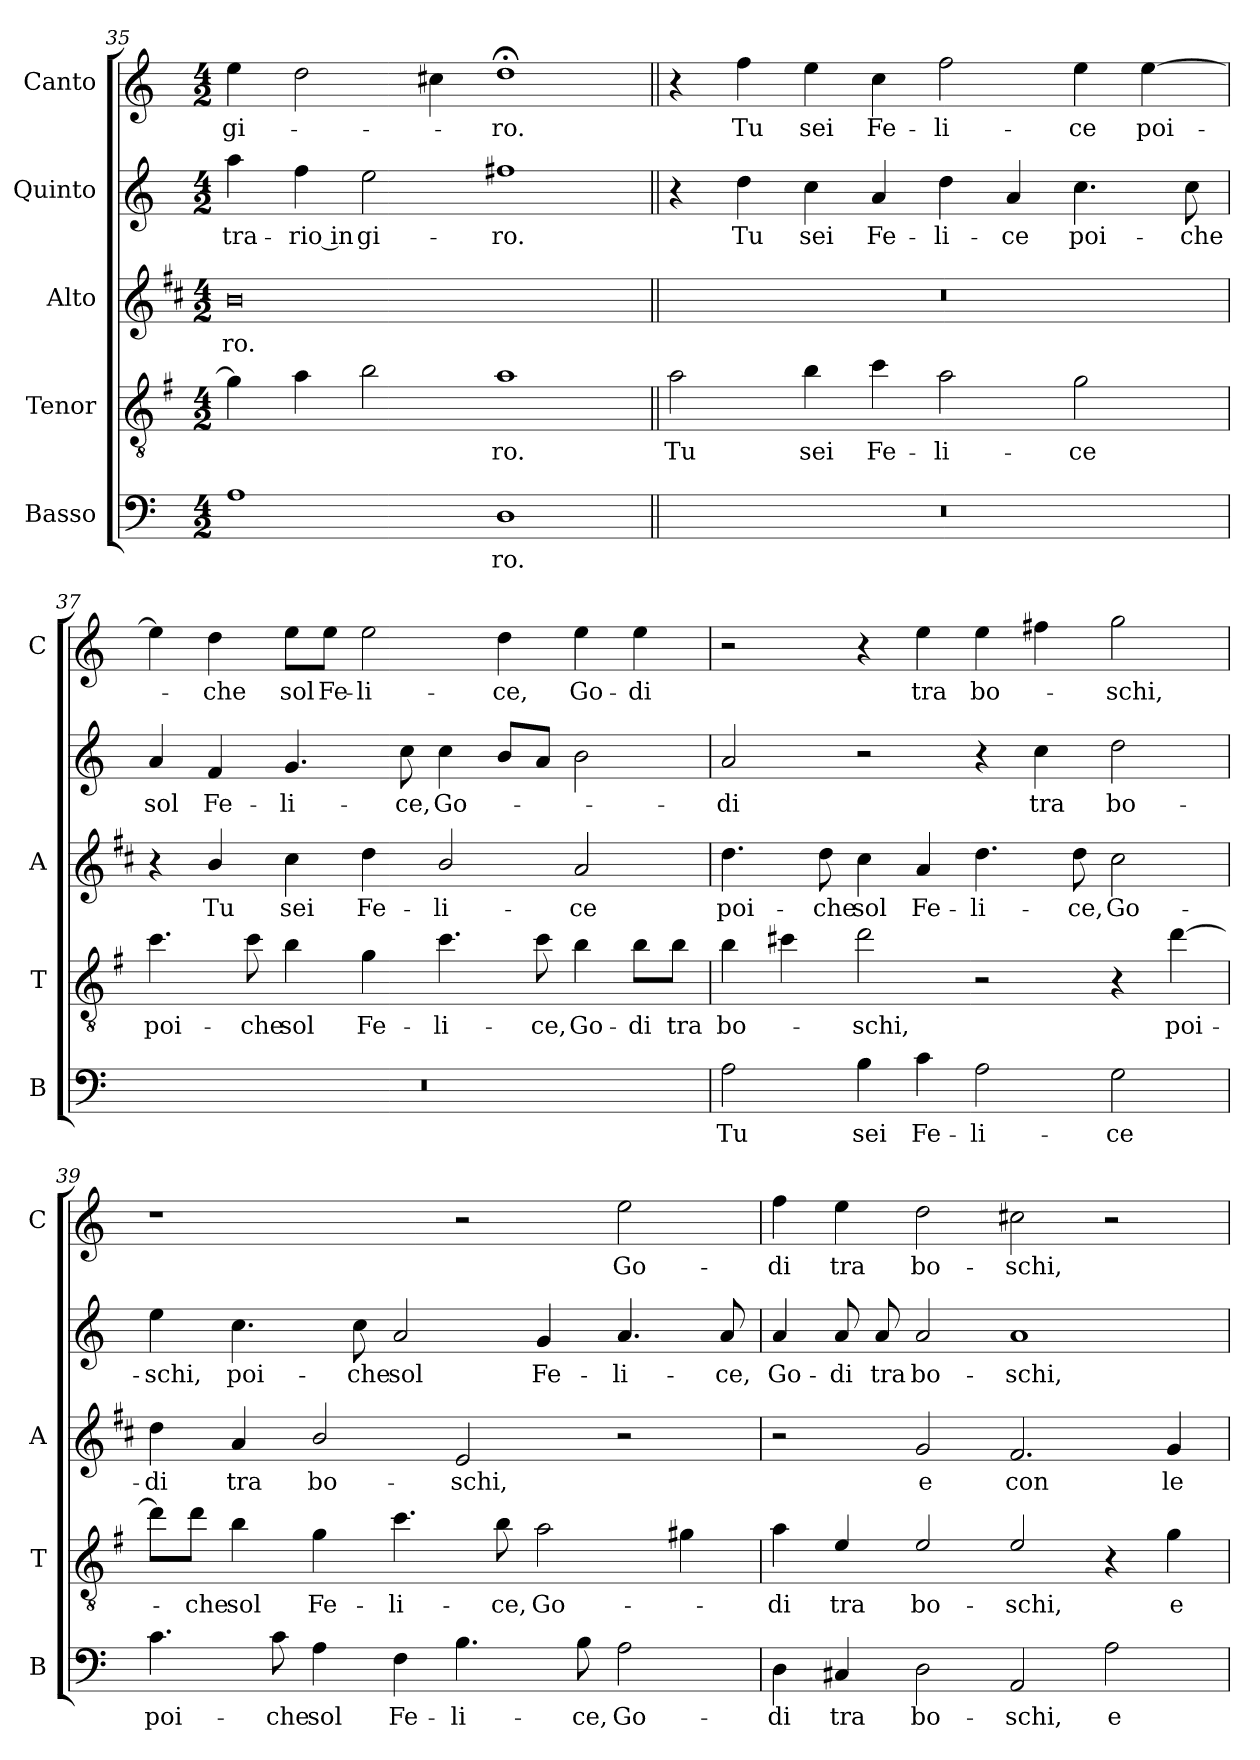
**kern	**text	**kern	**text	**kern	**text	**kern	**text	**kern	**text
*part5	*part5	*part4	*part4	*part3	*part3	*part2	*part2	*part1	*part1
*staff5	*staff5	*staff4	*staff4	*staff3	*staff3	*staff2	*staff2	*staff1	*staff1
*I"Basso	*	*I"Tenor	*	*I"Alto	*	*I"Quinto	*	*I"Canto	*
*I'B	*	*I'T	*	*I'A	*	*	*	*I'C	*
!!LO:PB:g=z
*clefF4	*	*clefGv2	*	*clefG2	*	*clefG2	*	*clefG2	*
*	*	*ITrd4c7	*	*ITrd1c2	*	*	*	*	*
*k[]	*	*k[]	*	*k[]	*	*k[]	*	*k[]	*
*C:	*	*C:	*	*C:	*	*C:	*	*C:	*
*M4/2	*	*M4/2	*	*M4/2	*	*M4/2	*	*M4/2	*
=35	=35	=35	=35	=35	=35	=35	=35	=35	=35
!	!	!	!	!	!LO:LY:b	!	!LO:LY:b	!	!LO:LY:b
1A	.	4c\]	.	0a	-ro.	4aa\	-tra-	4ee\	gi-
!	!	!	!	!	!	!	!LO:LY:b	!	!
.	.	4d\	.	.	.	4ff\	-rio in	2dd\	.
!	!	!	!	!	!	!	!LO:LY:b	!	!
.	.	2e\	.	.	.	2ee\	gi-	.	.
.	.	.	.	.	.	.	.	4cc#X\	.
!	!LO:LY:b	!	!LO:LY:b	!	!	!	!LO:LY:b	!	!LO:LY:b
1D	-ro.	1d	-ro.	.	.	1ff#X	-ro.	1dd;<	-ro.
=36||	=36||	=36||	=36||	=36||	=36||	=36||	=36||	=36||	=36||
!	!	!	!LO:LY:b	!	!	!	!	!	!
0r	.	2d\	Tu	0r	.	4r	.	4r	.
!	!	!	!	!	!	!	!LO:LY:b	!	!LO:LY:b
.	.	.	.	.	.	4dd\	Tu	4ff\	Tu
!	!	!	!LO:LY:b	!	!	!	!LO:LY:b	!	!LO:LY:b
.	.	4e\	sei	.	.	4cc\	sei	4ee\	sei
!	!	!	!LO:LY:b	!	!	!	!LO:LY:b	!	!LO:LY:b
.	.	4f\	Fe-	.	.	4a/	Fe-	4cc\	Fe-
!	!	!	!LO:LY:b	!	!	!	!LO:LY:b	!	!LO:LY:b
.	.	2d\	-li-	.	.	4dd\	-li-	2ff\	-li-
!	!	!	!	!	!	!	!LO:LY:b	!	!
.	.	.	.	.	.	4a/	-ce	.	.
!	!	!	!LO:LY:b	!	!	!	!LO:LY:b	!	!LO:LY:b
.	.	2c\	-ce	.	.	4.cc\	poi-	4ee\	-ce
!	!	!	!	!	!	!	!	!	!LO:LY:b
.	.	.	.	.	.	.	.	[4ee\	poi-
!	!	!	!	!	!	!	!LO:LY:b	!	!
.	.	.	.	.	.	8cc\	-che	.	.
=37	=37	=37	=37	=37	=37	=37	=37	=37	=37
!	!	!	!LO:LY:b	!	!	!	!LO:LY:b	!	!
0r	.	4.f\	poi-	4r	.	4a/	sol	4ee\]	.
!	!	!	!	!	!LO:LY:b	!	!LO:LY:b	!	!LO:LY:b
.	.	.	.	4a/	Tu	4f/	Fe-	4dd\	-che
!	!	!	!LO:LY:b	!	!	!	!	!	!
.	.	8f\	-che	.	.	.	.	.	.
!	!	!	!LO:LY:b	!	!LO:LY:b	!	!LO:LY:b	!	!LO:LY:b
.	.	4e\	sol	4b\	sei	4.g/	-li-	8ee\L	sol
!	!	!	!	!	!	!	!	!	!LO:LY:b
.	.	.	.	.	.	.	.	8ee\J	Fe-
!	!	!	!LO:LY:b	!	!LO:LY:b	!	!	!	!LO:LY:b
.	.	4c\	Fe-	4cc\	Fe-	.	.	2ee\	-li-
!	!	!	!	!	!	!	!LO:LY:b	!	!
.	.	.	.	.	.	8cc\	-ce,	.	.
!	!	!	!LO:LY:b	!	!LO:LY:b	!	!LO:LY:b	!	!
.	.	4.f\	-li-	2a/	-li-	4cc\	Go-	.	.
!	!	!	!	!	!	!	!	!	!LO:LY:b
.	.	.	.	.	.	8b/L	.	4dd\	-ce,
!	!	!	!LO:LY:b	!	!	!	!	!	!
.	.	8f\	-ce,	.	.	8a/J	.	.	.
!	!	!	!LO:LY:b	!	!LO:LY:b	!	!	!	!LO:LY:b
.	.	4e\	Go-	2g/	-ce	2b\	.	4ee\	Go-
!	!	!	!LO:LY:b	!	!	!	!	!	!LO:LY:b
.	.	8e\L	-di	.	.	.	.	4ee\	-di
!	!	!	!LO:LY:b	!	!	!	!	!	!
.	.	8e\J	tra	.	.	.	.	.	.
!!LO:LB:g=z
=38	=38	=38	=38	=38	=38	=38	=38	=38	=38
!	!LO:LY:b	!	!LO:LY:b	!	!LO:LY:b	!	!LO:LY:b	!	!
2A\	Tu	4e\	bo-	4.cc\	poi-	2a/	-di	2r	.
.	.	4f#X\	.	.	.	.	.	.	.
!	!	!	!	!	!LO:LY:b	!	!	!	!
.	.	.	.	8cc\	-che	.	.	.	.
!	!LO:LY:b	!	!LO:LY:b	!	!LO:LY:b	!	!	!	!
4B\	sei	2g\	-schi,	4b\	sol	2r	.	4r	.
!	!LO:LY:b	!	!	!	!LO:LY:b	!	!	!	!LO:LY:b
4c\	Fe-	.	.	4g/	Fe-	.	.	4ee\	tra
!	!LO:LY:b	!	!	!	!LO:LY:b	!	!	!	!LO:LY:b
2A\	-li-	2r	.	4.cc\	-li-	4r	.	4ee\	bo-
!	!	!	!	!	!	!	!LO:LY:b	!	!
.	.	.	.	.	.	4cc\	tra	4ff#X\	.
!	!	!	!	!	!LO:LY:b	!	!	!	!
.	.	.	.	8cc\	-ce,	.	.	.	.
!	!LO:LY:b	!	!	!	!LO:LY:b	!	!LO:LY:b	!	!LO:LY:b
2G\	-ce	4r	.	2b\	Go-	2dd\	bo-	2gg\	-schi,
!	!	!	!LO:LY:b	!	!	!	!	!	!
.	.	[4g\	poi-	.	.	.	.	.	.
=39	=39	=39	=39	=39	=39	=39	=39	=39	=39
!	!LO:LY:b	!	!	!	!LO:LY:b	!	!LO:LY:b	!	!
4.c\	poi-	8g\L]	.	4cc\	-di	4ee\	-schi,	1r	.
!	!	!	!LO:LY:b	!	!	!	!	!	!
.	.	8g\J	-che	.	.	.	.	.	.
!	!	!	!LO:LY:b	!	!LO:LY:b	!	!LO:LY:b	!	!
.	.	4e\	sol	4g/	tra	4.cc\	poi-	.	.
!	!LO:LY:b	!	!	!	!	!	!	!	!
8c\	-che	.	.	.	.	.	.	.	.
!	!LO:LY:b	!	!LO:LY:b	!	!LO:LY:b	!	!	!	!
4A\	sol	4c\	Fe-	2a/	bo-	.	.	.	.
!	!	!	!	!	!	!	!LO:LY:b	!	!
.	.	.	.	.	.	8cc\	-che	.	.
!	!LO:LY:b	!	!LO:LY:b	!	!	!	!LO:LY:b	!	!
4F\	Fe-	4.f\	-li-	.	.	2a/	sol	.	.
!	!LO:LY:b	!	!	!	!LO:LY:b	!	!	!	!
4.B\	-li-	.	.	2d/	-schi,	.	.	2r	.
!	!	!	!LO:LY:b	!	!	!	!	!	!
.	.	8e\	-ce,	.	.	.	.	.	.
!	!	!	!LO:LY:b	!	!	!	!LO:LY:b	!	!
.	.	2d\	Go-	.	.	4g/	Fe-	.	.
!	!LO:LY:b	!	!	!	!	!	!	!	!
8B\	-ce,	.	.	.	.	.	.	.	.
!	!LO:LY:b	!	!	!	!	!	!LO:LY:b	!	!LO:LY:b
2A\	Go-	.	.	2r	.	4.a/	-li-	2ee\	Go-
.	.	4c#X\	.	.	.	.	.	.	.
!	!	!	!	!	!	!	!LO:LY:b	!	!
.	.	.	.	.	.	8a/	-ce,	.	.
=40	=40	=40	=40	=40	=40	=40	=40	=40	=40
!	!LO:LY:b	!	!LO:LY:b	!	!	!	!LO:LY:b	!	!LO:LY:b
4D\	-di	4d\	-di	2r	.	4a/	Go-	4ff\	-di
!	!LO:LY:b	!	!LO:LY:b	!	!	!	!LO:LY:b	!	!LO:LY:b
4C#X/	tra	4A/	tra	.	.	8a/	-di	4ee\	tra
!	!	!	!	!	!	!	!LO:LY:b	!	!
.	.	.	.	.	.	8a/	tra	.	.
!	!LO:LY:b	!	!LO:LY:b	!	!LO:LY:b	!	!LO:LY:b	!	!LO:LY:b
2D\	bo-	2A/	bo-	2f/	e	2a/	bo-	2dd\	bo-
!	!LO:LY:b	!	!LO:LY:b	!	!LO:LY:b	!	!LO:LY:b	!	!LO:LY:b
2AA/	-schi,	2A/	-schi,	2.e/	con	1a	-schi,	2cc#X\	-schi,
!	!LO:LY:b	!	!	!	!	!	!	!	!
2A\	e	4r	.	.	.	.	.	2r	.
!	!	!	!LO:LY:b	!	!LO:LY:b	!	!	!	!
.	.	4c\	e	4f/	le	.	.	.	.
=	=	=	=	=	=	=	=	=	=
*-	*-	*-	*-	*-	*-	*-	*-	*-	*-
